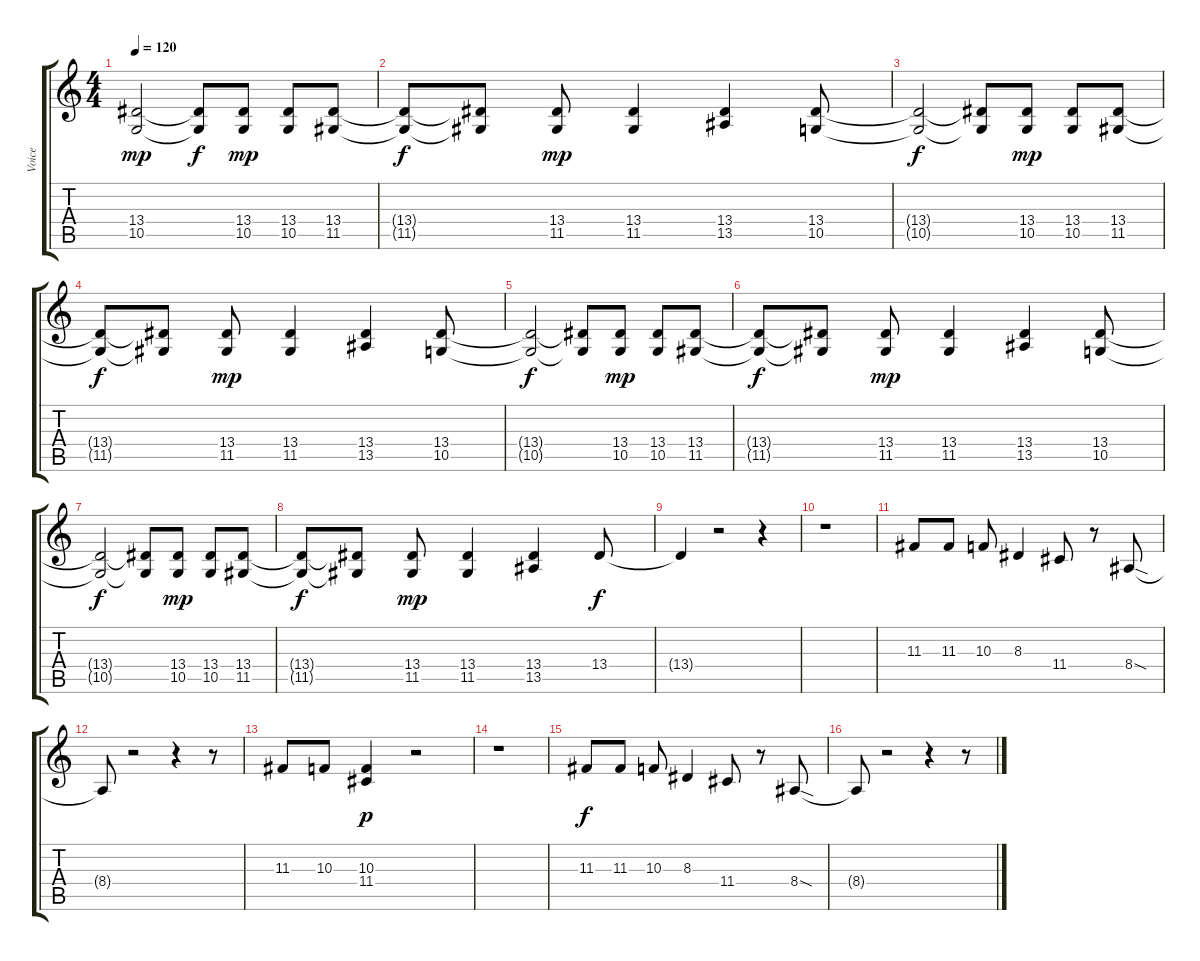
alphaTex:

\track ("Voice" "Voice") {instrument flute}
\staff {score tabs}
\tuning (E4 B3 G3 D3 A2 E2) {hide}
\ts (4 4)
\tempo 120
\clef g2
\ks c
(13.4 10.5).2{dy mp} (13.4{t} 10.5{t}).8{dy f} (13.4 10.5).8{dy mp} (13.4 10.5).8 (13.4 11.5).8 |
(13.4{t} 11.5{t}).8{dy f} (13.4{t} 11.5{t}).8 (13.4 11.5).8{dy mp} (13.4 11.5).4 (13.4 13.5).4 (13.4 10.5).8 |
(13.4{t} 10.5{t}).2{dy f} (13.4{t} 10.5{t}).8 (13.4 10.5).8{dy mp} (13.4 10.5).8 (13.4 11.5).8 |
(13.4{t} 11.5{t}).8{dy f} (13.4{t} 11.5{t}).8 (13.4 11.5).8{dy mp} (13.4 11.5).4 (13.4 13.5).4 (13.4 10.5).8 |
(13.4{t} 10.5{t}).2{dy f} (13.4{t} 10.5{t}).8 (13.4 10.5).8{dy mp} (13.4 10.5).8 (13.4 11.5).8 |
(13.4{t} 11.5{t}).8{dy f} (13.4{t} 11.5{t}).8 (13.4 11.5).8{dy mp} (13.4 11.5).4 (13.4 13.5).4 (13.4 10.5).8 |
(13.4{t} 10.5{t}).2{dy f} (13.4{t} 10.5{t}).8 (13.4 10.5).8{dy mp} (13.4 10.5).8 (13.4 11.5).8 |
(13.4{t} 11.5{t}).8{dy f} (13.4{t} 11.5{t}).8 (13.4 11.5).8{dy mp} (13.4 11.5).4 (13.4 13.5).4 13.4.8{dy f} |
13.4{t}.4 r.2 r.4 |
r.1 |
11.3.8 11.3.8 10.3.8 8.3.4 11.4.8 r.8 8.4{sod}.8 |
8.4{t}.8 r.2 r.4 r.8 |
11.3.8 10.3.8 (10.3 11.4).4{dy p} r.2 |
r.1 |
11.3.8{dy f} 11.3.8 10.3.8 8.3.4 11.4.8 r.8 8.4{sod}.8 |
8.4{t}.8 r.2 r.4 r.8
